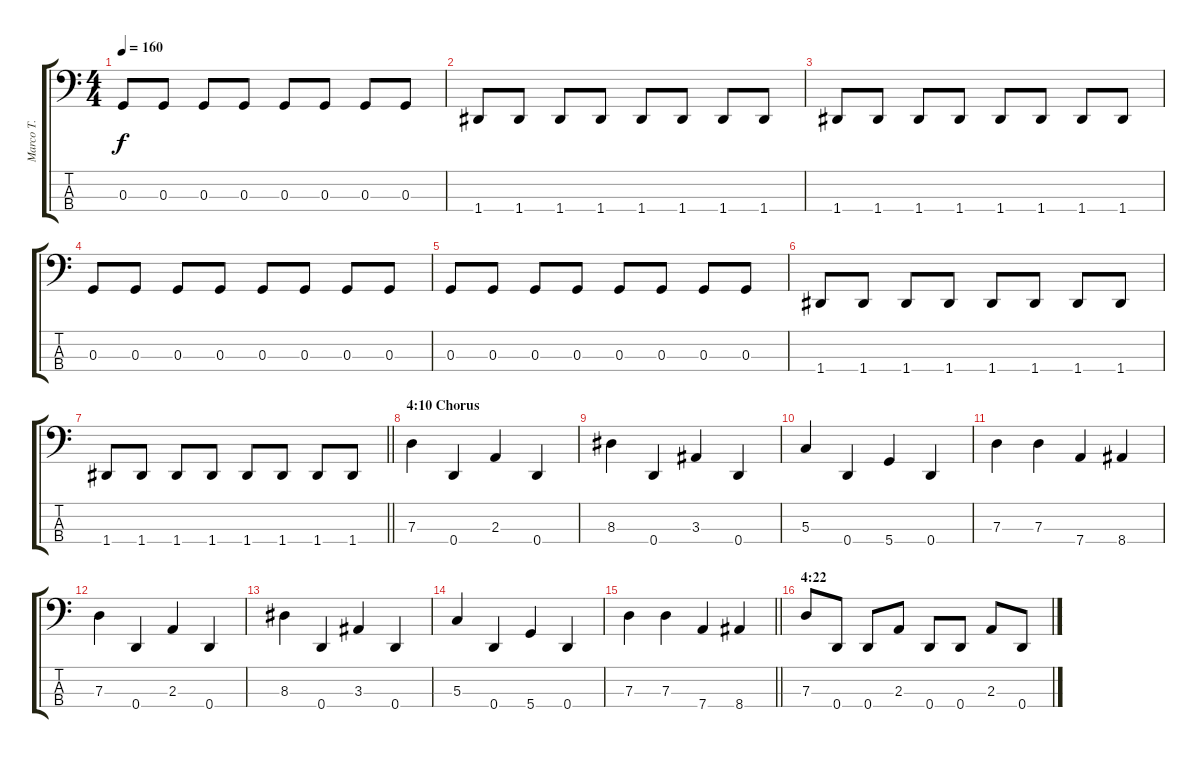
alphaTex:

\track ("Marco T." "Marco T.") {instrument electricbassfinger}
\staff {score tabs}
\tuning (F2 C2 G1 D1) {hide}
\ts (4 4)
\tempo 160
\clef f4
\ks c
0.3.8{dy f} 0.3.8 0.3.8 0.3.8 0.3.8 0.3.8 0.3.8 0.3.8 |
1.4.8 1.4.8 1.4.8 1.4.8 1.4.8 1.4.8 1.4.8 1.4.8 |
1.4.8 1.4.8 1.4.8 1.4.8 1.4.8 1.4.8 1.4.8 1.4.8 |
0.3.8 0.3.8 0.3.8 0.3.8 0.3.8 0.3.8 0.3.8 0.3.8 |
0.3.8 0.3.8 0.3.8 0.3.8 0.3.8 0.3.8 0.3.8 0.3.8 |
1.4.8 1.4.8 1.4.8 1.4.8 1.4.8 1.4.8 1.4.8 1.4.8 |
\barLineRight lightlight
1.4.8 1.4.8 1.4.8 1.4.8 1.4.8 1.4.8 1.4.8 1.4.8 |
\section ("" "4:10 Chorus")
7.3.4 0.4.4 2.3.4 0.4.4 |
8.3.4 0.4.4 3.3.4 0.4.4 |
5.3.4 0.4.4 5.4.4 0.4.4 |
7.3.4 7.3.4 7.4.4 8.4.4 |
7.3.4 0.4.4 2.3.4 0.4.4 |
8.3.4 0.4.4 3.3.4 0.4.4 |
5.3.4 0.4.4 5.4.4 0.4.4 |
\barLineRight lightlight
7.3.4 7.3.4 7.4.4 8.4.4 |
\section ("" "4:22")
7.3.8 0.4.8 0.4.8 2.3.8 0.4.8 0.4.8 2.3.8 0.4.8
